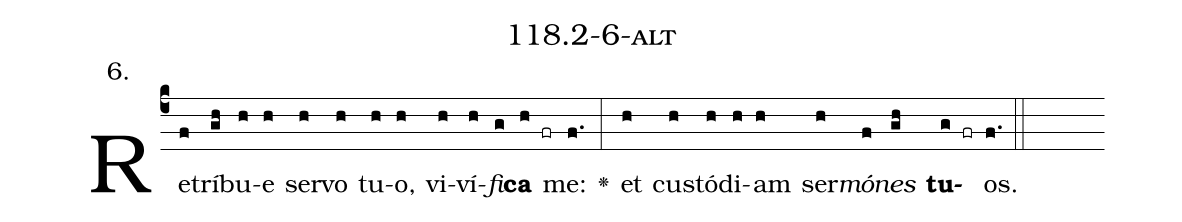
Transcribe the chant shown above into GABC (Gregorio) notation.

name: 118.2-6-alt;
annotation: 6.;
%%
(c4)Re(f)trí(gh)bu(h)e(h) ser(h)vo(h) tu(h)o,(h) vi(h)ví(h)<i>fi</i>(g)<b>ca</b>(h fr) me:(f.) <v>\greheightstar</v>(:) et(h) cus(h)tó(h)di(h)am(h) ser(h)<i>mó</i>(f)<i>nes</i>(gh) <b>tu</b>(g fr)os.(f.) (::)


%E(h) u(h) o(f) u(gh) a(g) e.(f.) (::)
